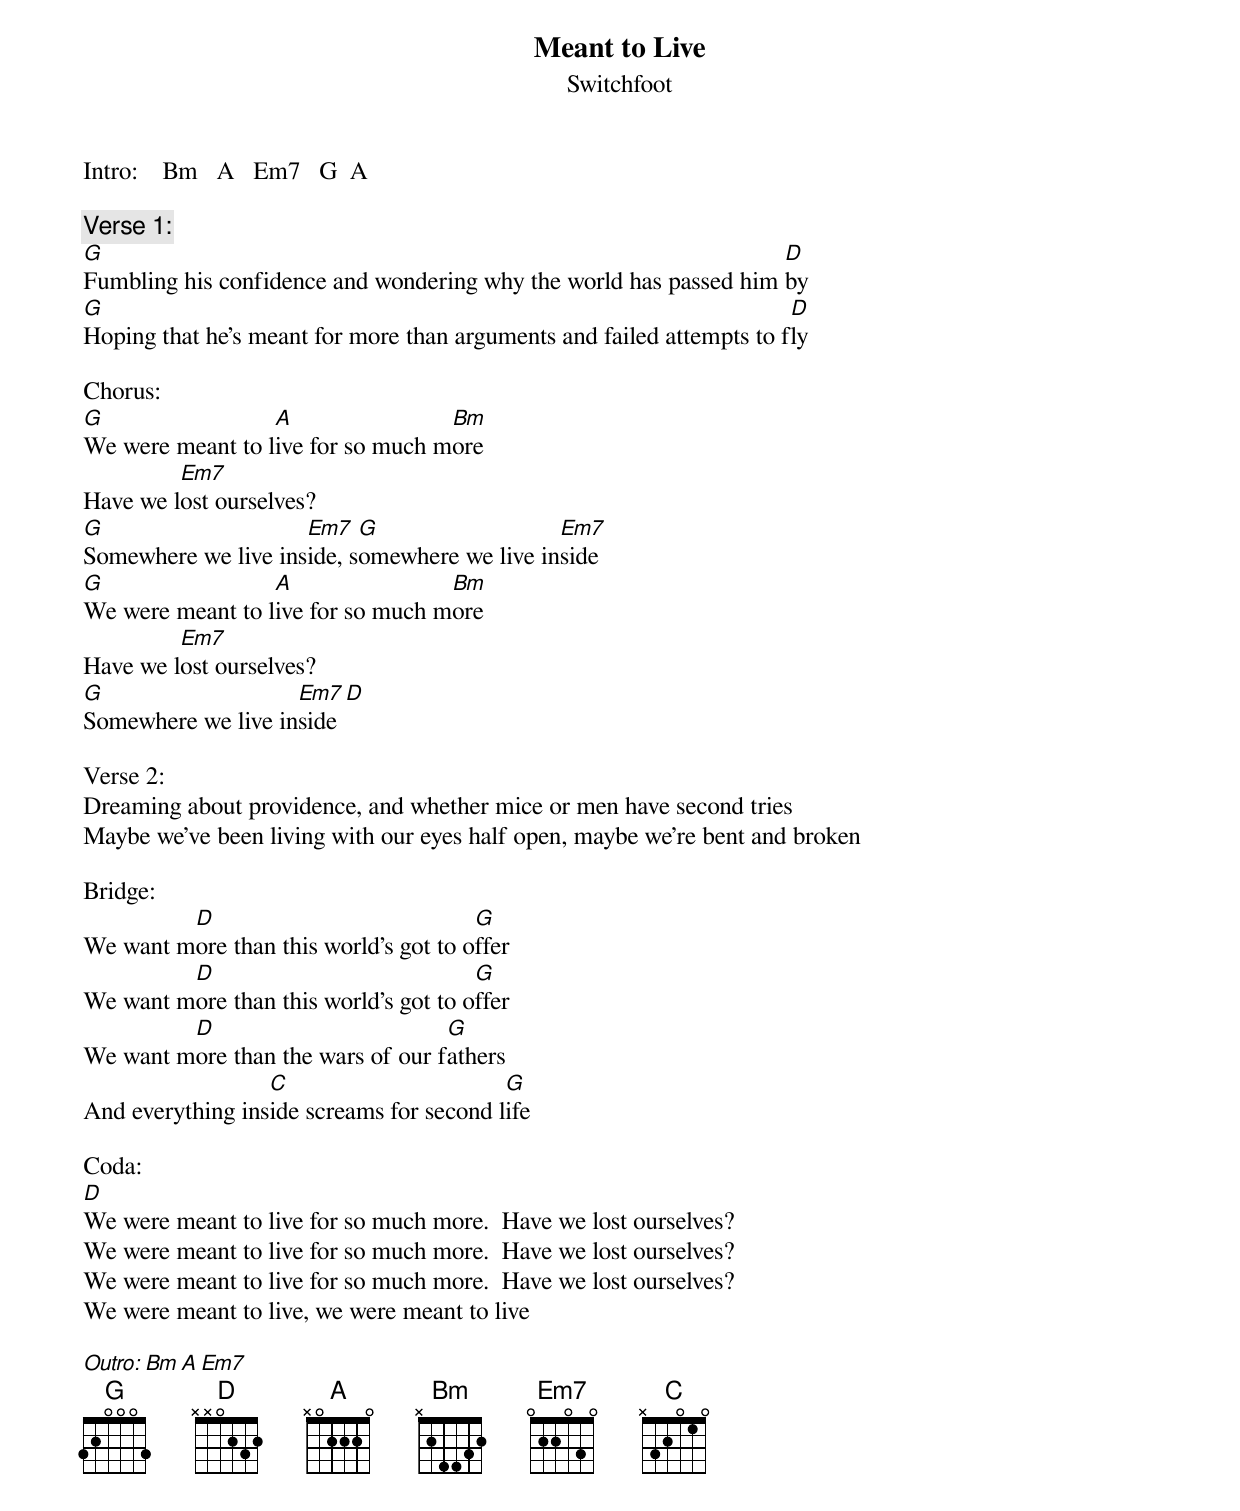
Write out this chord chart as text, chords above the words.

Meant to Live
Switchfoot

Intro:    Bm   A   Em7   G  A

Verse 1:
G                                                                  D
Fumbling his confidence and wondering why the world has passed him by
G                                                                      D
Hoping that he's meant for more than arguments and failed attempts to fly

Chorus:
G                 A                Bm
We were meant to live for so much more
         Em7
Have we lost ourselves?
G                    Em7   G                  Em7
Somewhere we live inside, somewhere we live inside
G                 A                Bm
We were meant to live for so much more
         Em7
Have we lost ourselves?
G                   Em7   D
Somewhere we live inside

Verse 2:
Dreaming about providence, and whether mice or men have second tries
Maybe we've been living with our eyes half open, maybe we're bent and broken

Bridge:
         D                             G
We want more than this world's got to offer
         D                             G
We want more than this world's got to offer
         D                         G
We want more than the wars of our fathers
                  C                       G
And everything inside screams for second life

Coda:
D
We were meant to live for so much more.  Have we lost ourselves?
We were meant to live for so much more.  Have we lost ourselves?
We were meant to live for so much more.  Have we lost ourselves?
We were meant to live, we were meant to live

Outro:  Bm   A   Em7
